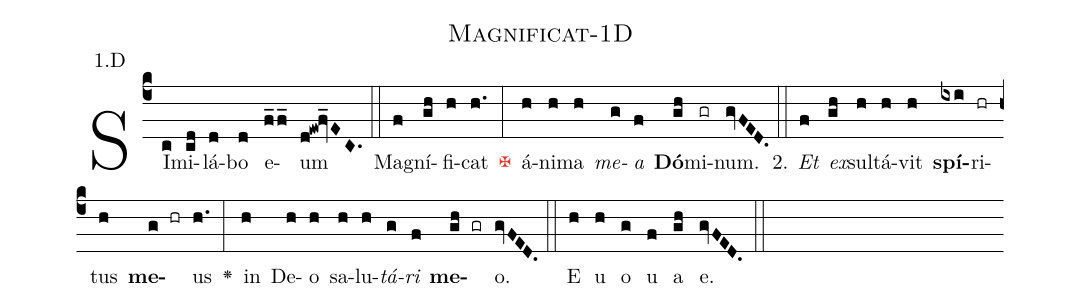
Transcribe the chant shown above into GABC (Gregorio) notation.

name: Magnificat-1D;
annotation: 1.D;
%%
(c4) SI(c)mi(cd)lá(d)bo(d) e(f_2f_)um(d!ew!fv_EC.) (::) Ma(f)gní(gh)fi(h)cat(h.) <c><v>\maltese</v></c>(:) á(h)ni(h)ma(h) <i>me</i>(g)<i>a</i>(f) <b>Dó</b>(gh)mi(gr)num.(gvFED.) (::)
2. <i>Et</i>(f) <i>ex</i>(gh)sul(h)tá(h)vit(h) <b>spí</b>(ixi)ri(hr)tus(h) <b>me</b>(g hr)us(h.) <v>\greheightstar</v>(:) in(h) De(h)o(h) sa(h)lu(h)<i>tá</i>(g)<i>ri</i>(f) <b>me</b>(gh gr)o.(gvFED.) (::) E(h) u(h) o(g) u(f) a(gh) e.(gvFED.) (::)
